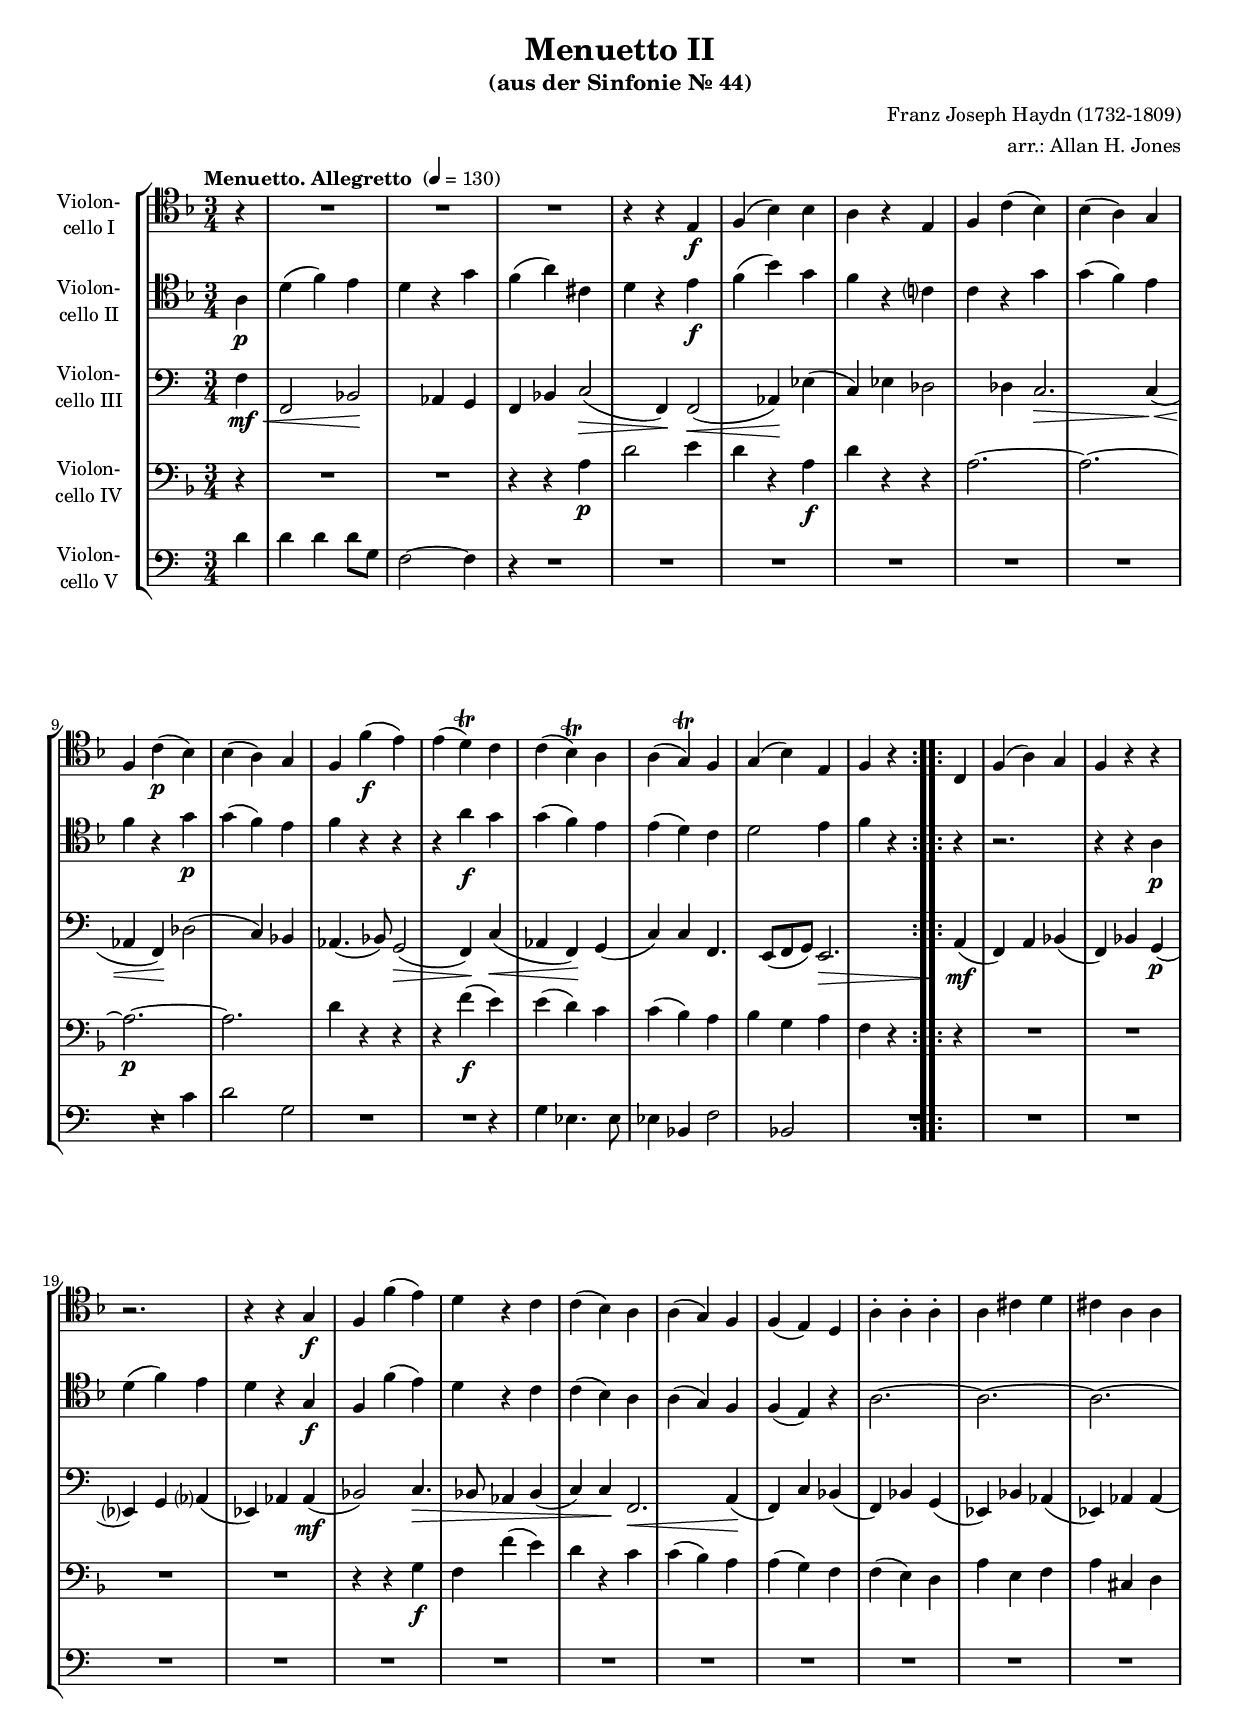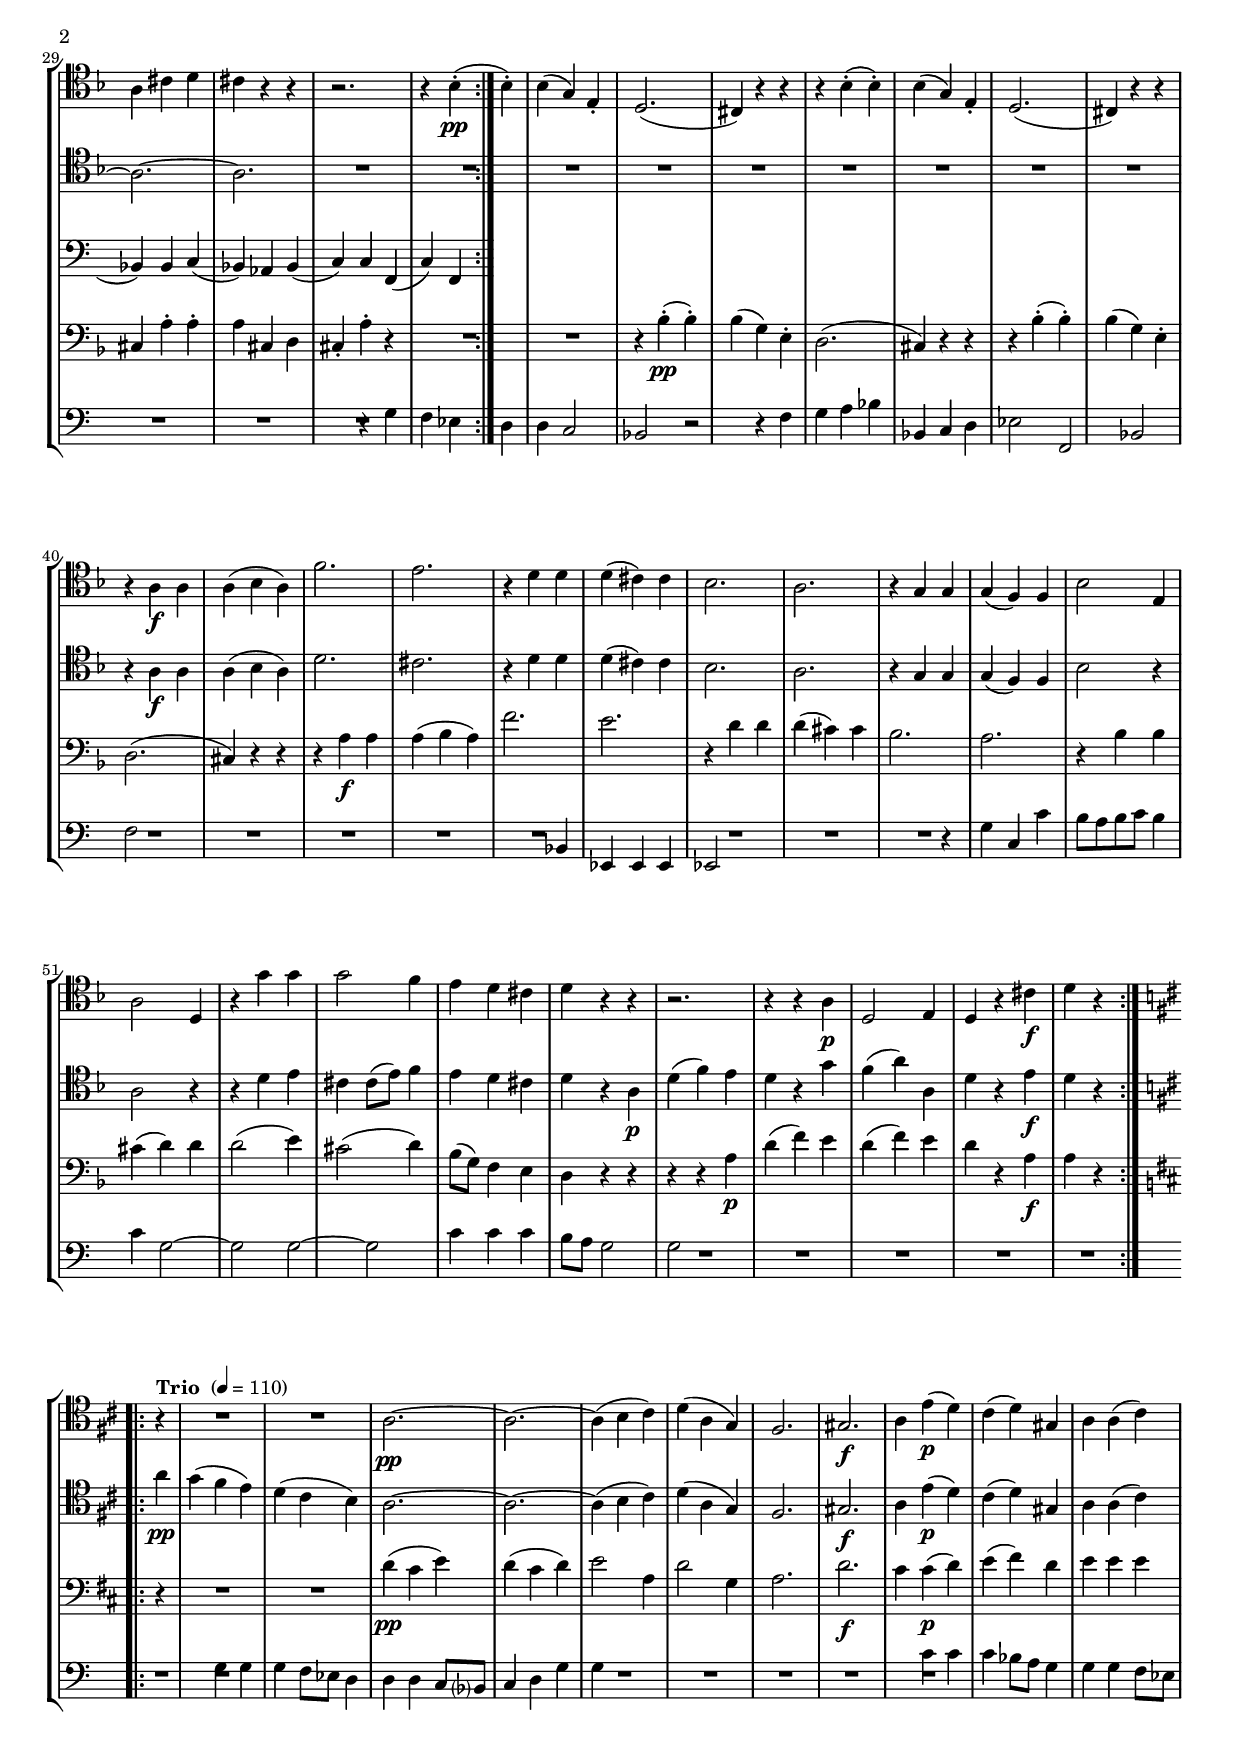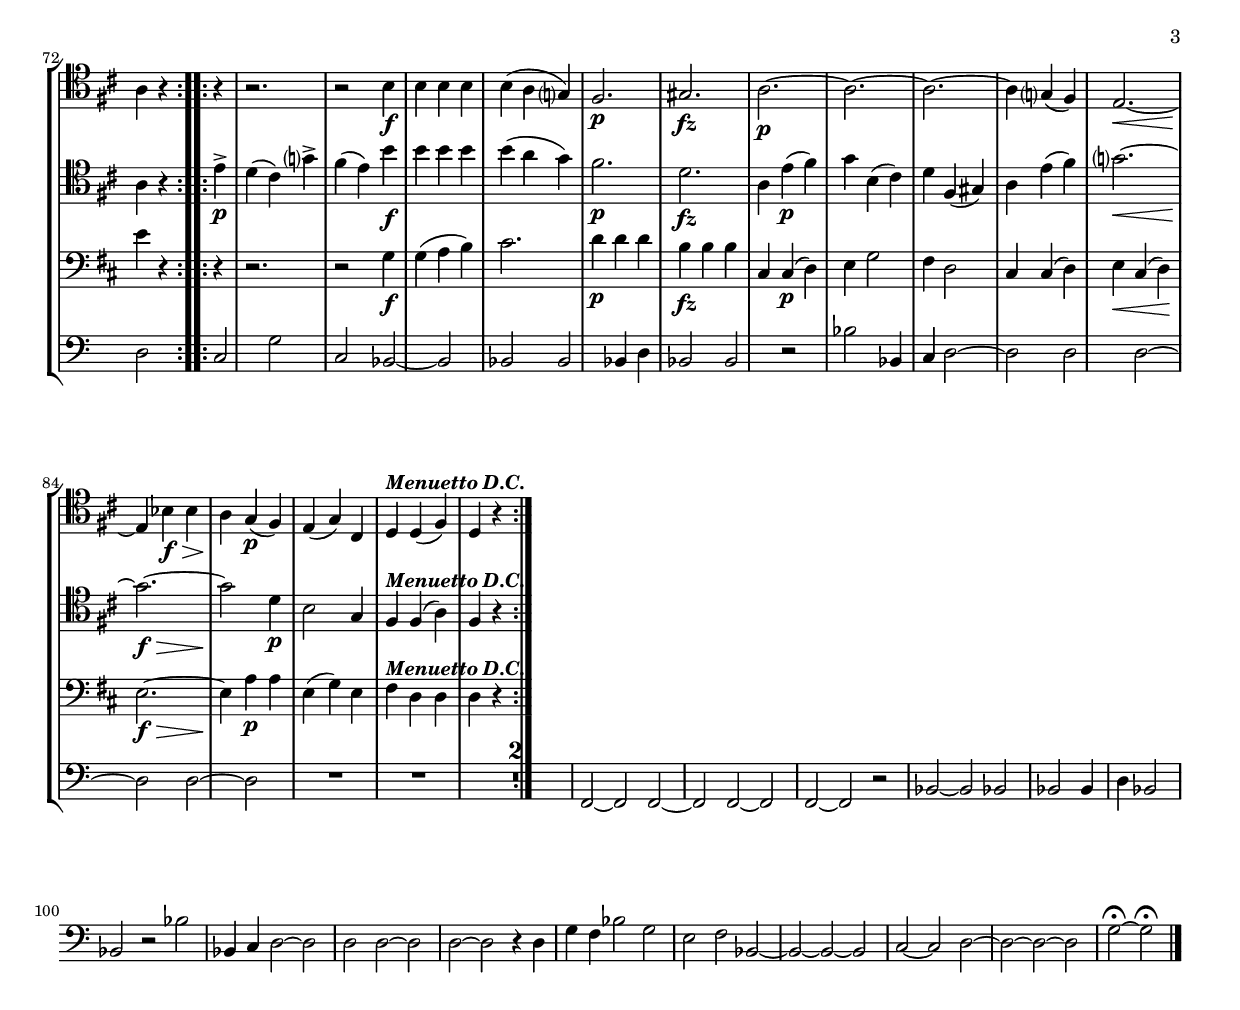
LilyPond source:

\version "2.14.2"
\include "deutsch.ly"

#(set-global-staff-size 17)

\header {
  title     = "Menuetto II"
  subtitle  = "(aus der Sinfonie Nr. 44)"
  composer  = "Franz Joseph Haydn (1732-1809)"
  arranger  = "arr.: Allan H. Jones"
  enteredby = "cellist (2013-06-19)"
}

voiceconsts = {
  \clef "bass"
  %\numericTimeSignature
  \compressFullBarRests
  \set tupletSpannerDuration = #(ly:make-moment 1 4)
}

%minstr = "harpsichord"
mihi = "clarinet"
%minstr = "accordion"
milo = "bassoon"

introa = { \tempo "Menuetto. Allegretto " 4=130 \time 3/4 \key g \major }
introb = { \break \tempo "Trio " 4=110 \key e \major }

mdc = \markup \bold \italic "Menuetto D.C."

va = \relative c' {
  \voiceconsts
  \clef "tenor"

  \introa
  \repeat volta 2 {
    \partial 4 r4
    R2.*3
    r4 r fis\f
    g( c) c
    h r fis
    g d'( c)
    c( h) a
    g d'(\p c)
    c( h) a
    g g'(\f fis)

    fis( e)\trill d
    d( c)\trill h
    h( a)\trill g
    a( c) fis,
    g r
  }
  \repeat volta 2 {
    \partial 4 d
    g( h) a
    g r r
    r2.
    r4 r a\f
    g g'( fis)

    e r d
    d( c) h
    h( a) g
    g( fis) e
    h'-. h-. h-.
    h dis e
    dis h h
    h dis e
    dis r r
    r2.

    r4 c(-.\pp c)-.
    c( a) fis-.
    e2.(
    dis4) r r
    r c'(-. c)-.
    c( a) fis-.
    e2.(
    dis4) r r
    r h'\f h
    h( c h)
    g'2.

    fis
    r4 e e
    e( dis) dis
    c2.
    h
    r4 a a
    a( g) g
    c2 fis,4
    h2 e,4

    r a' a
    a2 g4
    fis e dis
    e r r
    r2.
    r4 r h\p
    e,2 fis4
    e r dis'\f e r
  }

  \introb
  \repeat volta 2 {
    \partial 4 r
    R2.*2
    h2.~\pp
    h~
    h4( cis dis)
    e( h a)

    gis2.
    ais\f
    h4 fis'(\p e)
    dis( e) ais,
    h h( dis)
    h r
  }
  \repeat volta 2 {
    \partial 4 r
    r2.
    r2 cis4\f
    cis cis cis
    cis( h a?)
    gis2.\p
    ais\fz

    h~\p
    h~
    h~
    h4 a?( gis)
    fis2.~\<
    fis4\! c'\f\> c
    h\! a(\p gis)

    fis( a) dis,
    e^\mdc e( gis)
    e r
  }
}

vb = \relative c'' {
  \voiceconsts
  \clef "tenor"

  \introa
  \repeat volta 2 {
    \partial 4 h4\p
    e( g) fis
    e r a
    g( h) dis,
    e r fis\f
    g( c) a
    g r d?
    d r a'
    a( g) fis
    g r a\p

    a( g) fis
    g r r
    r h\f a
    a( g) fis
    fis( e) d
    e2 fis4
    g r
  }
  \repeat volta 2 {
    \partial 4 r
    r2.
    r4 r h,\p
    e( g) fis

    e r a,\f
    g g'( fis)
    e r d
    d( c) h
    h( a) g
    g( fis) r
    h2.~
    h~
    h~
    h~
    h

    R2.*9
    r4 h\f h
    h( c h)
    e2.
    dis
    r4 e e
    e( dis) dis
    c2.
    h
    r4 a a

    a( g) g
    c2 r4
    h2 r4
    r e fis
    dis dis8( fis) g4
    fis e dis

    e r h\p
    e( g) fis
    e r a
    g( h) h,
    e r fis\f
    e r
  }

  \introb
  \repeat volta 2 {
    \partial 4 h'\pp
    a( gis fis)
    e( dis cis)
    h2.~
    h~
    h4( cis dis)
    e( h a)

    gis2.
    ais\f
    h4 fis'(\p e)
    dis( e) ais,
    h h( dis)
    h r
  }

  \repeat volta 2 {
    \partial 4 fis'->\p
    e( dis) a'?->
    gis( fis) cis'\f
    cis cis cis
    cis( h a)
    gis2.\p
    e\fz

    h4 fis'(\p gis)
    a cis,( dis)
    e gis,( ais)
    h fis'( gis)
    a?2.~\<
    a~\!\f\>
    a2\! e4\p

    cis2 a4
    gis^\mdc gis( h)
    gis r
  }
}

\include "v3.ily"
\include "v4.ily"
\include "v5.ily"

music = \new StaffGroup <<
      \new Staff {
	\set Staff.midiInstrument = \milo
	\set Staff.instrumentName = \markup \center-column { "Violon-" "cello I" }
	\transpose g f, { \va }
      }

      \new Staff {
	\set Staff.midiInstrument = \milo
	\set Staff.instrumentName = \markup \center-column { "Violon-" "cello II" }
	\transpose g f, { \vb }
      }

      \new Staff {
	\set Staff.midiInstrument = \milo
	\set Staff.instrumentName = \markup \center-column { "Violon-" "cello III" }
	\transpose g f, { \vc }
      }

      \new Staff {
	\set Staff.midiInstrument = \milo
	\set Staff.instrumentName = \markup \center-column { "Violon-" "cello IV" }
	\transpose g f, { \vd }
      }

      \new Staff {
	\set Staff.midiInstrument = \milo
	\set Staff.instrumentName = \markup \center-column { "Violon-" "cello V" }
	\transpose g f, { \ve }
      }
>>

\book {
  \score {
    \music
    \layout {}
  }

  \score {
    \unfoldRepeats \music

    \midi {
      \context {
        \Score
      }
    }
  }
}
